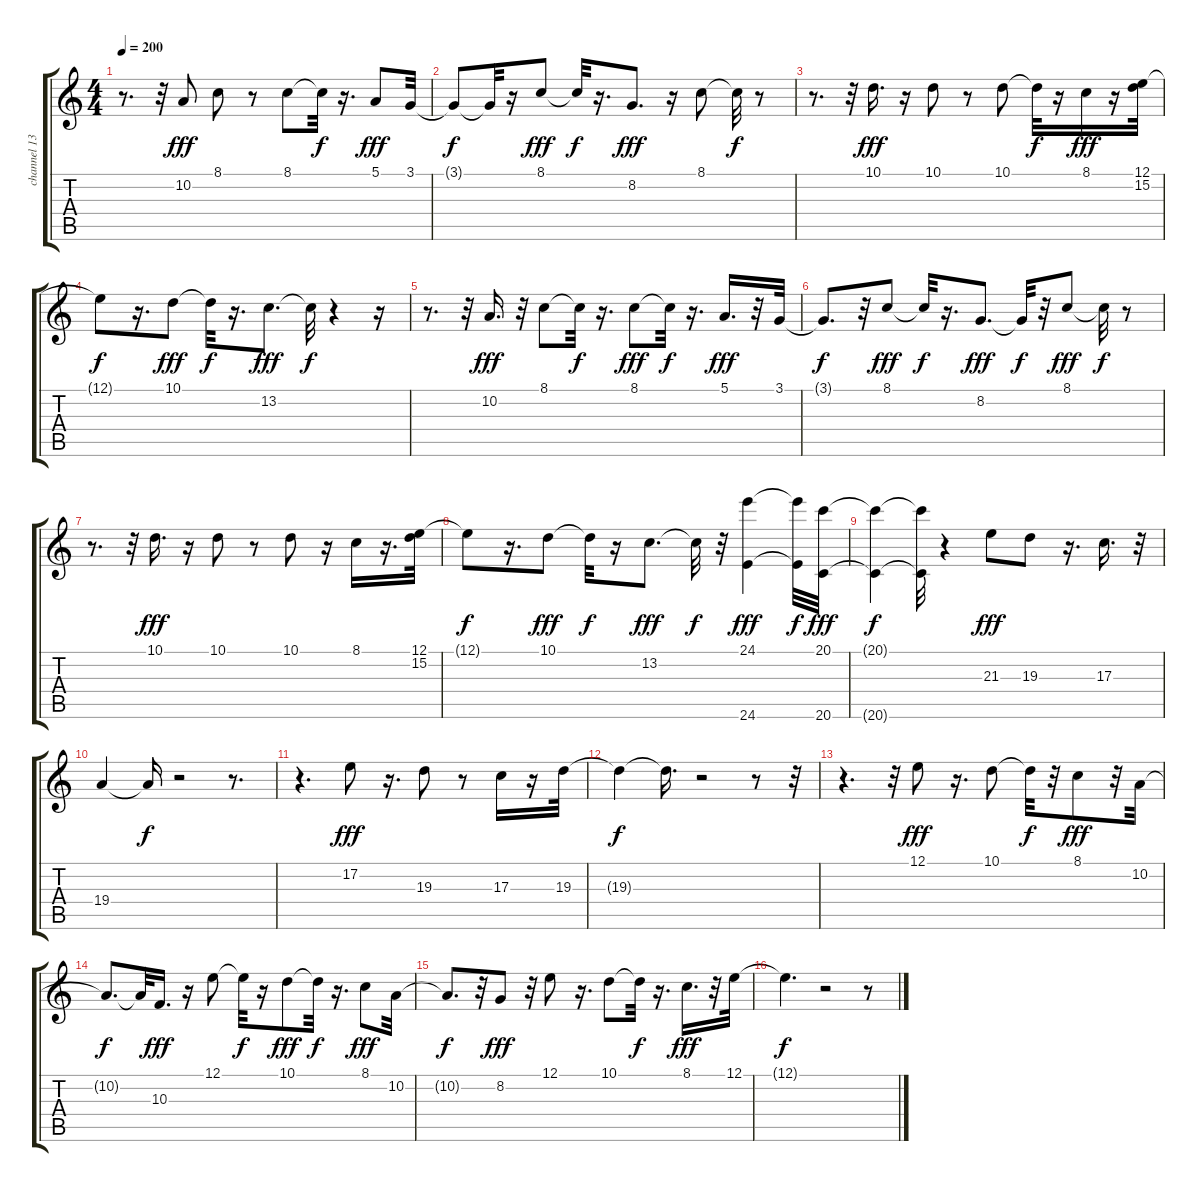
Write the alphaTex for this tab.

\track ("channel 13          " "channel 13") {instrument piccolo}
\staff {score tabs}
\tuning (E4 B3 G3 D3 A2 E2) {hide}
\ts (4 4)
\tempo 200
\clef g2
\ks c
r.8{d dy f} r.32 10.2.8{dy fff} 8.1.8 r.8 8.1.8 8.1{t}.32{dy f} r.16{d} 5.1.8{dy fff} 3.1.32 |
3.1{t}.8{dy f} 3.1{t}.32 r.16 8.1.8{dy fff} 8.1{t}.32{dy f} r.16{d} 8.2.8{d dy fff} r.16 8.1.8 8.1{t}.32{dy f} r.8 |
r.8{d} r.32 10.1.16{d dy fff} r.16 10.1.8 r.8 10.1.8 10.1{t}.32{dy f} r.16 8.1.16{dy fff} r.16 (12.1 15.2).32 |
12.1{t}.8{dy f} r.16{d} 10.1.8{dy fff} 10.1{t}.32{dy f} r.16{d} 13.2.8{d dy fff} 13.2{t}.32{dy f} r.4 r.16 |
r.8{d} r.32 10.2.16{d dy fff} r.32 8.1.8 8.1{t}.32{dy f} r.16{d} 8.1.8{dy fff} 8.1{t}.32{dy f} r.16{d} 5.1.16{d dy fff} r.32 3.1.32 |
3.1{t}.8{d dy f} r.32 8.1.8{dy fff} 8.1{t}.32{dy f} r.16{d} 8.2.8{d dy fff} 8.2{t}.32{dy f} r.32 8.1.8{dy fff} 8.1{t}.32{dy f} r.8 |
r.8{d} r.32 10.1.16{d dy fff} r.16 10.1.8 r.8 10.1.8 r.16 8.1.16 r.16{d} (12.1 15.2).32 |
12.1{t}.8{dy f} r.16{d} 10.1.8{dy fff} 10.1{t}.32{dy f} r.16 13.2.8{d dy fff} 13.2{t}.32{dy f} r.32 (24.1 24.6).4{dy fff} (24.1{t} 24.6{t}).32{dy f} (20.1 20.6).32{dy fff} |
(20.1{t} 20.6{t}).4{dy f} (20.1{t} 20.6{t}).32 r.4 21.3.8{dy fff} 19.3.8 r.16{d} 17.3.16{d} r.32 |
19.4.4 19.4{t}.16{dy f} r.2 r.8{d} |
r.4{d} 17.2.8{dy fff} r.16{d} 19.3.8 r.8 17.3.16 r.16 19.3.32 |
19.3{t}.4{dy f} 19.3{t}.16{d} r.2 r.8 r.32 |
r.4{d} r.32 12.1.8{dy fff} r.16{d} 10.1.8 10.1{t}.32{dy f} r.32 8.1.8{dy fff} r.32 10.2.32 |
10.2{t}.8{d dy f} 10.2{t}.32 10.3.16{d dy fff} r.16 12.1.8 12.1{t}.32{dy f} r.16 10.1.8{dy fff} 10.1{t}.32{dy f} r.16{d} 8.1.8{dy fff} 10.2.32 |
10.2{t}.8{d dy f} r.32 8.2.8{dy fff} r.32 12.1.8 r.16{d} 10.1.8 10.1{t}.32{dy f} r.16{d} 8.1.16{d dy fff} r.32 12.1.32 |
12.1{t}.4{d dy f} r.2 r.8
